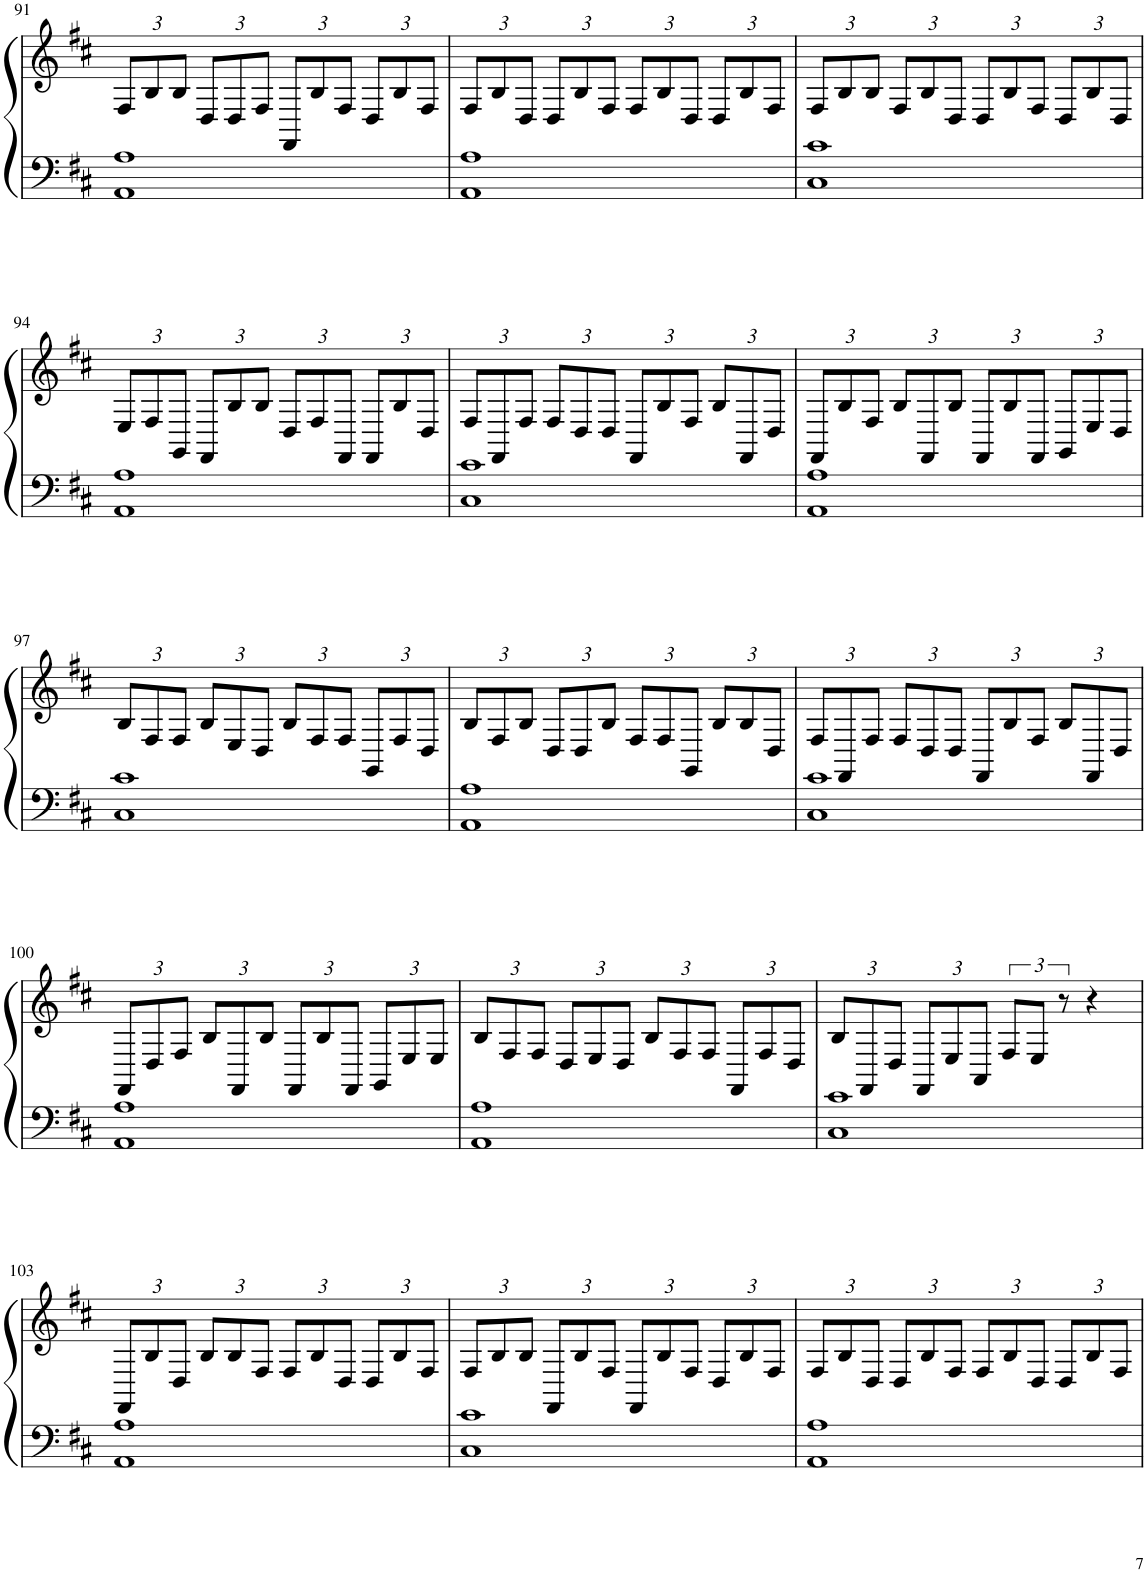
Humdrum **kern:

**kern	**kern
*part1	*part1
*staff2	*staff1
*I"Piano	*
*I'Pno.	*
!!LO:PB:g=z
*clefF4	*clefG2
*k[f#c#]	*k[f#c#]
*M4/4	*M4/4
*	*Xbrackettup
=91	=91
1AA 1A	12F#/L
.	12B/
.	12B/J
.	12D/L
.	12D/
.	12F#/J
.	12FF#/L
.	12B/
.	12F#/J
.	12D/L
.	12B/
.	12F#/J
=92	=92
1AA 1A	12F#/L
.	12B/
.	12D/J
.	12D/L
.	12B/
.	12F#/J
.	12F#/L
.	12B/
.	12D/J
.	12D/L
.	12B/
.	12F#/J
=93	=93
1C# 1c#	12F#/L
.	12B/
.	12B/J
.	12F#/L
.	12B/
.	12D/J
.	12D/L
.	12B/
.	12F#/J
.	12D/L
.	12B/
.	12D/J
!!LO:LB:g=z
=94	=94
1AA 1A	12E/L
.	12F#/
.	12GG/J
.	12FF#/L
.	12B/
.	12B/J
.	12D/L
.	12F#/
.	12FF#/J
.	12FF#/L
.	12B/
.	12D/J
=95	=95
1C# 1c#	12F#/L
.	12FF#/
.	12F#/J
.	12F#/L
.	12D/
.	12D/J
.	12FF#/L
.	12B/
.	12F#/J
.	12B/L
.	12FF#/
.	12D/J
=96	=96
1AA 1A	12FF#/L
.	12B/
.	12F#/J
.	12B/L
.	12FF#/
.	12B/J
.	12FF#/L
.	12B/
.	12FF#/J
.	12GG/L
.	12E/
.	12D/J
!!LO:LB:g=z
=97	=97
1C# 1c#	12B/L
.	12F#/
.	12F#/J
.	12B/L
.	12E/
.	12D/J
.	12B/L
.	12F#/
.	12F#/J
.	12GG/L
.	12F#/
.	12D/J
=98	=98
1AA 1A	12B/L
.	12F#/
.	12B/J
.	12D/L
.	12D/
.	12B/J
.	12F#/L
.	12F#/
.	12GG/J
.	12B/L
.	12B/
.	12D/J
=99	=99
1C# 1c#	12F#/L
.	12FF#/
.	12F#/J
.	12F#/L
.	12D/
.	12D/J
.	12FF#/L
.	12B/
.	12F#/J
.	12B/L
.	12FF#/
.	12D/J
!!LO:LB:g=z
=100	=100
1AA 1A	12FF#/L
.	12D/
.	12F#/J
.	12B/L
.	12FF#/
.	12B/J
.	12FF#/L
.	12B/
.	12FF#/J
.	12GG/L
.	12E/
.	12E/J
=101	=101
1AA 1A	12B/L
.	12F#/
.	12F#/J
.	12D/L
.	12E/
.	12D/J
.	12B/L
.	12F#/
.	12F#/J
.	12FF#/L
.	12F#/
.	12D/J
=102	=102
1C# 1c#	12B/L
.	12FF#/
.	12D/J
.	12FF#/L
.	12E/
.	12AA/J
*	*brackettup
.	12F#/L
.	12E/J
.	12r
.	4r
!!LO:LB:g=z
=103	=103
*	*Xbrackettup
1AA 1A	12FF#/L
.	12B/
.	12D/J
.	12B/L
.	12B/
.	12F#/J
.	12F#/L
.	12B/
.	12D/J
.	12D/L
.	12B/
.	12F#/J
=104	=104
1C# 1c#	12F#/L
.	12B/
.	12B/J
.	12FF#/L
.	12B/
.	12F#/J
.	12FF#/L
.	12B/
.	12F#/J
.	12D/L
.	12B/
.	12F#/J
=105	=105
1AA 1A	12F#/L
.	12B/
.	12D/J
.	12D/L
.	12B/
.	12F#/J
.	12F#/L
.	12B/
.	12D/J
.	12D/L
.	12B/
.	12F#/J
=	=
*-	*-
